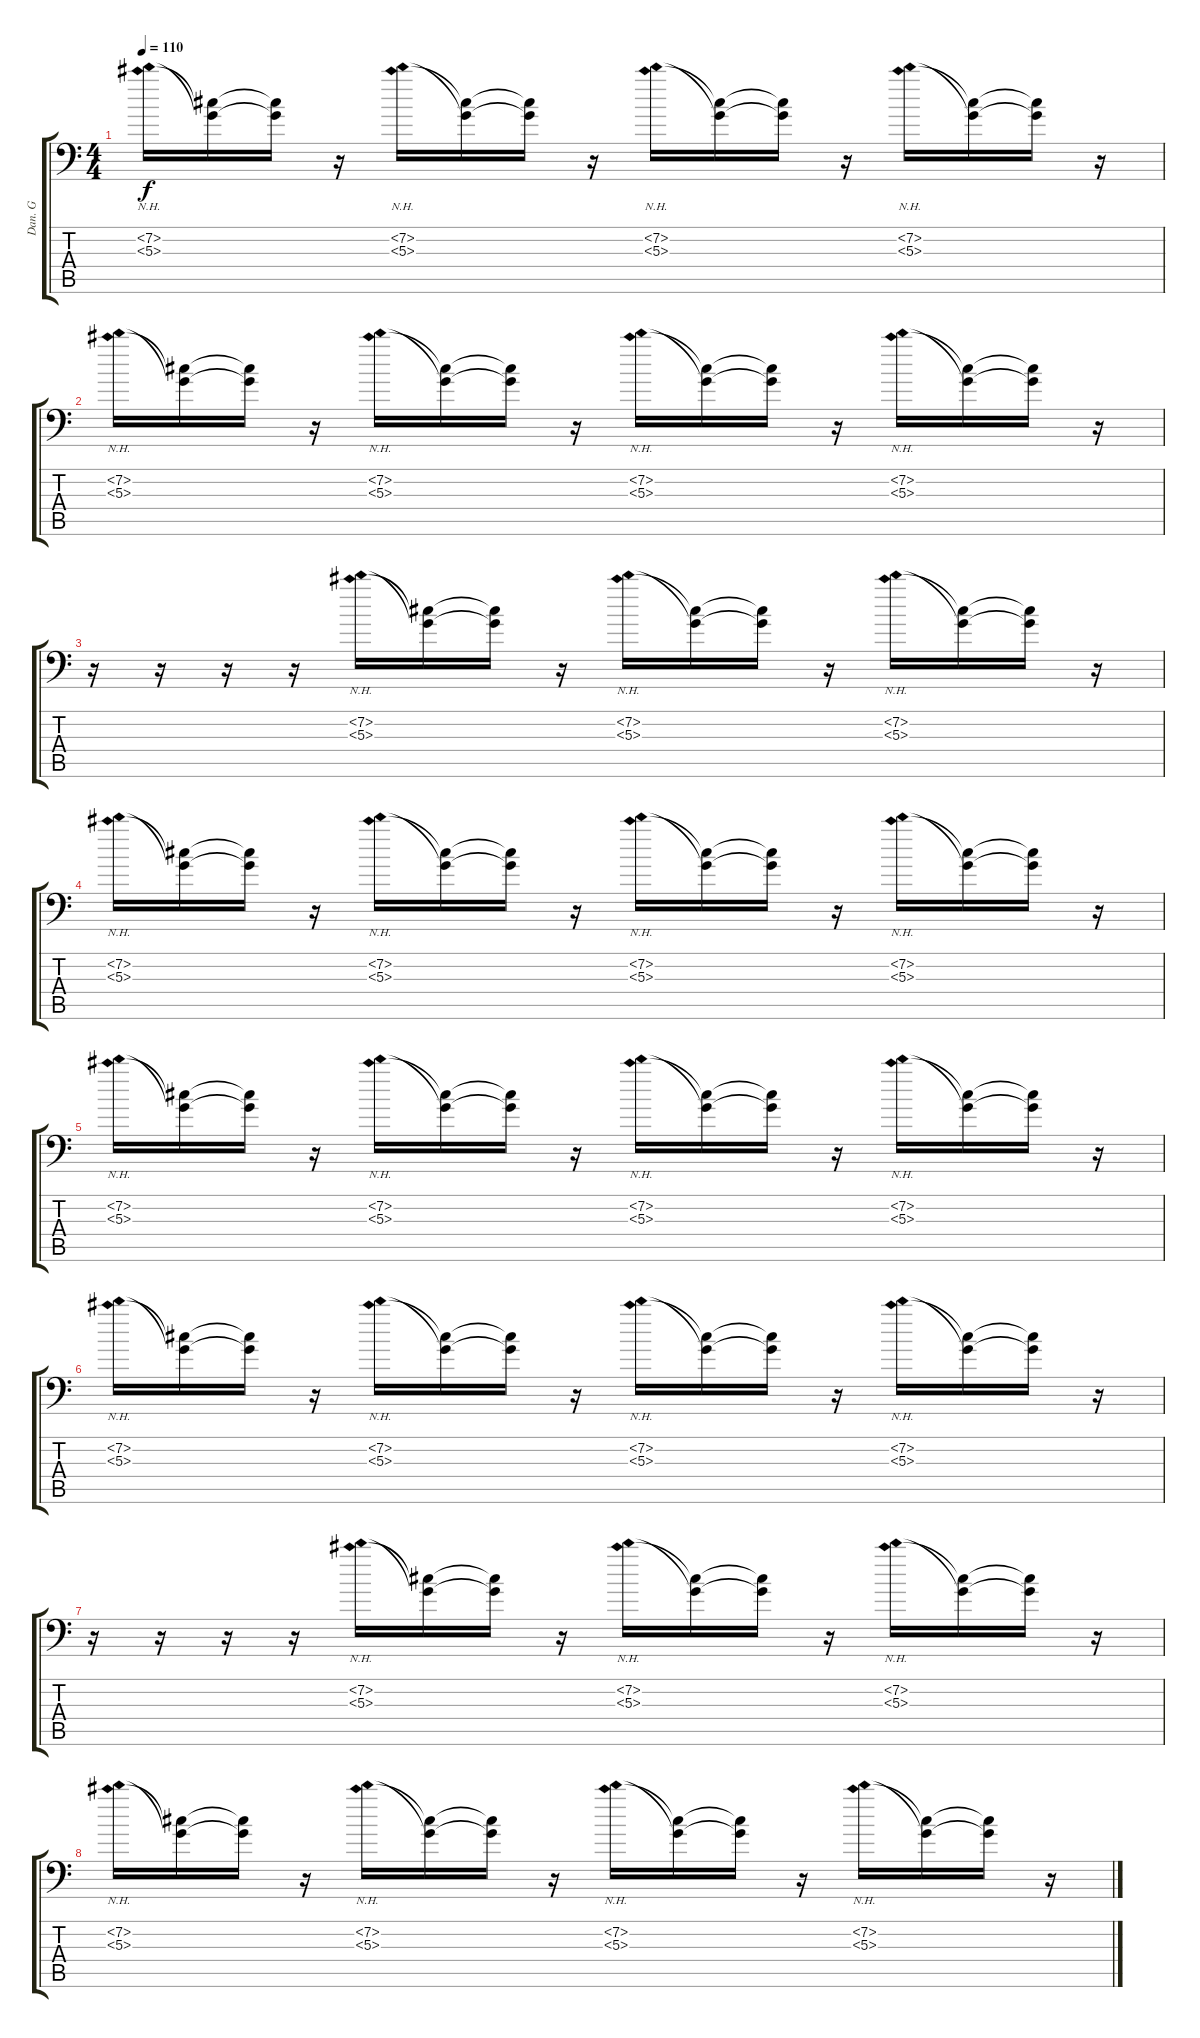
\track ("Dan. G" "Dan. G") {instrument distortionguitar}
\staff {score tabs}
\tuning (B3 Gb3 D3 A2 E2 A1) {hide}
\ts (4 4)
\tempo 110
\clef f4
\ks c
(7.2{nh} 5.3{nh}).16{dy f} (7.2{t} 5.3{t}).16 (7.2{t} 5.3{t}).16 r.16 (7.2{nh} 5.3{nh}).16 (7.2{t} 5.3{t}).16 (7.2{t} 5.3{t}).16 r.16 (7.2{nh} 5.3{nh}).16 (7.2{t} 5.3{t}).16 (7.2{t} 5.3{t}).16 r.16 (7.2{nh} 5.3{nh}).16 (7.2{t} 5.3{t}).16 (7.2{t} 5.3{t}).16 r.16 |
(7.2{nh} 5.3{nh}).16 (7.2{t} 5.3{t}).16 (7.2{t} 5.3{t}).16 r.16 (7.2{nh} 5.3{nh}).16 (7.2{t} 5.3{t}).16 (7.2{t} 5.3{t}).16 r.16 (7.2{nh} 5.3{nh}).16 (7.2{t} 5.3{t}).16 (7.2{t} 5.3{t}).16 r.16 (7.2{nh} 5.3{nh}).16 (7.2{t} 5.3{t}).16 (7.2{t} 5.3{t}).16 r.16 |
r.16 r.16 r.16 r.16 (7.2{nh} 5.3{nh}).16 (7.2{t} 5.3{t}).16 (7.2{t} 5.3{t}).16 r.16 (7.2{nh} 5.3{nh}).16 (7.2{t} 5.3{t}).16 (7.2{t} 5.3{t}).16 r.16 (7.2{nh} 5.3{nh}).16 (7.2{t} 5.3{t}).16 (7.2{t} 5.3{t}).16 r.16 |
(7.2{nh} 5.3{nh}).16 (7.2{t} 5.3{t}).16 (7.2{t} 5.3{t}).16 r.16 (7.2{nh} 5.3{nh}).16 (7.2{t} 5.3{t}).16 (7.2{t} 5.3{t}).16 r.16 (7.2{nh} 5.3{nh}).16 (7.2{t} 5.3{t}).16 (7.2{t} 5.3{t}).16 r.16 (7.2{nh} 5.3{nh}).16 (7.2{t} 5.3{t}).16 (7.2{t} 5.3{t}).16 r.16 |
(7.2{nh} 5.3{nh}).16 (7.2{t} 5.3{t}).16 (7.2{t} 5.3{t}).16 r.16 (7.2{nh} 5.3{nh}).16 (7.2{t} 5.3{t}).16 (7.2{t} 5.3{t}).16 r.16 (7.2{nh} 5.3{nh}).16 (7.2{t} 5.3{t}).16 (7.2{t} 5.3{t}).16 r.16 (7.2{nh} 5.3{nh}).16 (7.2{t} 5.3{t}).16 (7.2{t} 5.3{t}).16 r.16 |
(7.2{nh} 5.3{nh}).16 (7.2{t} 5.3{t}).16 (7.2{t} 5.3{t}).16 r.16 (7.2{nh} 5.3{nh}).16 (7.2{t} 5.3{t}).16 (7.2{t} 5.3{t}).16 r.16 (7.2{nh} 5.3{nh}).16 (7.2{t} 5.3{t}).16 (7.2{t} 5.3{t}).16 r.16 (7.2{nh} 5.3{nh}).16 (7.2{t} 5.3{t}).16 (7.2{t} 5.3{t}).16 r.16 |
r.16 r.16 r.16 r.16 (7.2{nh} 5.3{nh}).16 (7.2{t} 5.3{t}).16 (7.2{t} 5.3{t}).16 r.16 (7.2{nh} 5.3{nh}).16 (7.2{t} 5.3{t}).16 (7.2{t} 5.3{t}).16 r.16 (7.2{nh} 5.3{nh}).16 (7.2{t} 5.3{t}).16 (7.2{t} 5.3{t}).16 r.16 |
(7.2{nh} 5.3{nh}).16 (7.2{t} 5.3{t}).16 (7.2{t} 5.3{t}).16 r.16 (7.2{nh} 5.3{nh}).16 (7.2{t} 5.3{t}).16 (7.2{t} 5.3{t}).16 r.16 (7.2{nh} 5.3{nh}).16 (7.2{t} 5.3{t}).16 (7.2{t} 5.3{t}).16 r.16 (7.2{nh} 5.3{nh}).16 (7.2{t} 5.3{t}).16 (7.2{t} 5.3{t}).16 r.16
